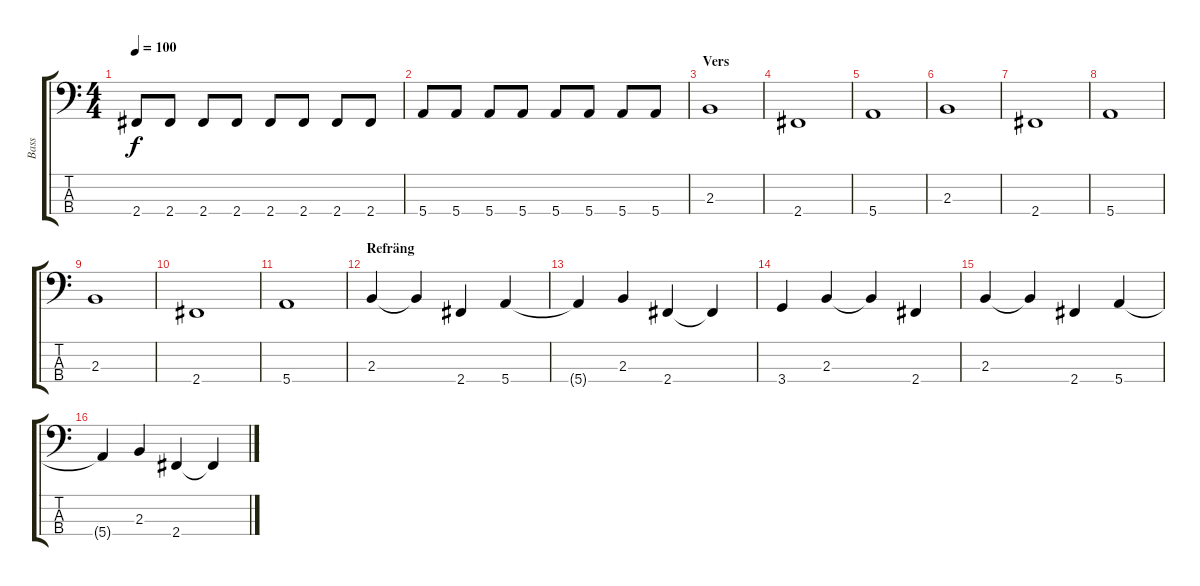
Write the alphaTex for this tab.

\track ("Bass" "Bass") {instrument acousticbass}
\staff {score tabs}
\tuning (G2 D2 A1 E1) {hide}
\ts (4 4)
\tempo 100
\clef f4
\ks c
2.4.8{dy f} 2.4.8 2.4.8 2.4.8 2.4.8 2.4.8 2.4.8 2.4.8 |
5.4.8 5.4.8 5.4.8 5.4.8 5.4.8 5.4.8 5.4.8 5.4.8 |
\section ("" "Vers")
2.3.1 |
2.4.1 |
5.4.1 |
2.3.1 |
2.4.1 |
5.4.1 |
2.3.1 |
2.4.1 |
5.4.1 |
\section ("" "Refräng")
2.3.4 2.3{t}.4 2.4.4 5.4.4 |
5.4{t}.4 2.3.4 2.4.4 2.4{t}.4 |
3.4.4 2.3.4 2.3{t}.4 2.4.4 |
2.3.4 2.3{t}.4 2.4.4 5.4.4 |
5.4{t}.4 2.3.4 2.4.4 2.4{t}.4
